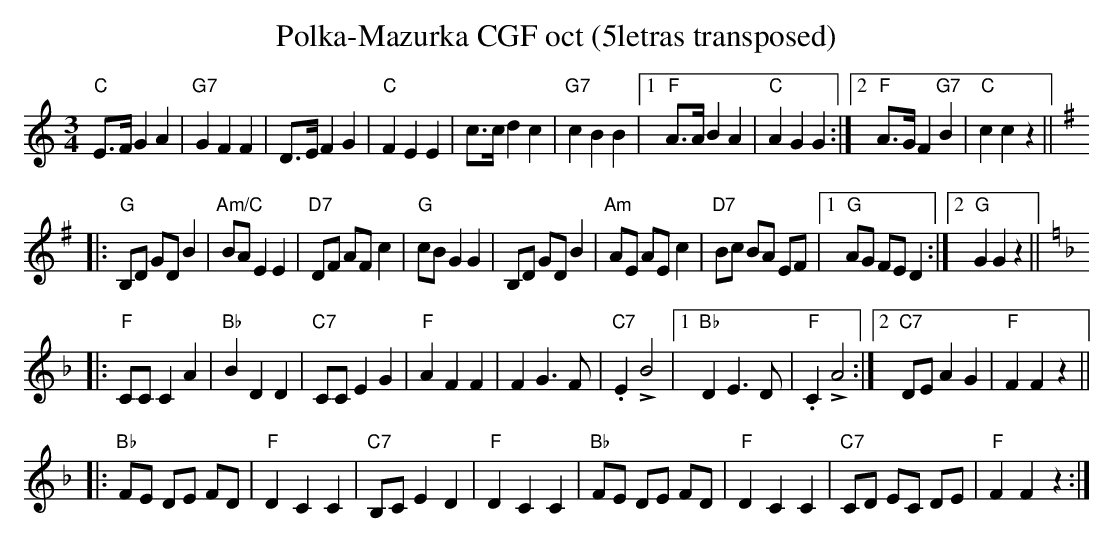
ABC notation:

X:1
T:Polka-Mazurka CGF oct (5letras transposed)
M:3/4
L:1/8
K:C transpose=3 %%MIDI gchordon
"C"E>F G2A2 | "G7"G2F2F2 | D>EF2G2 | "C"F2E2E2 | c>cd2c2 | "G7"c2B2B2 |1 "F"A>AB2A2 | "C"A2G2G2 :|2 "F"A>GF2"G7"B2 | "C"c2c2z2 || [K:G]
|: "G"B,D GDB2 | "Am/C"BAE2E2 | "D7"DF AFc2 | "G"cBG2G2 | B,D GD B2 | "Am"AE AEc2 | "D7"Bc BA EF |1 "G"AG FED2 :|2 "G"G2G2z2 || [K:F]
|: "F"CCC2A2 | "Bb"B2D2D2 | "C7"CCE2G2 | "F"A2F2F2 | F2G3F | "C7".E2 !>!B4 |1 "Bb"D2E3D | "F".C2!>!A4 :|2 "C7"DE A2G2 | "F"F2F2z2 ||
|: "Bb"FE DE FD | "F"D2C2C2 | "C7"B,C E2D2 | "F"D2C2C2 | "Bb"FE DE FD | "F"D2C2C2 | "C7"CD EC DE | "F"F2F2z2 :|
